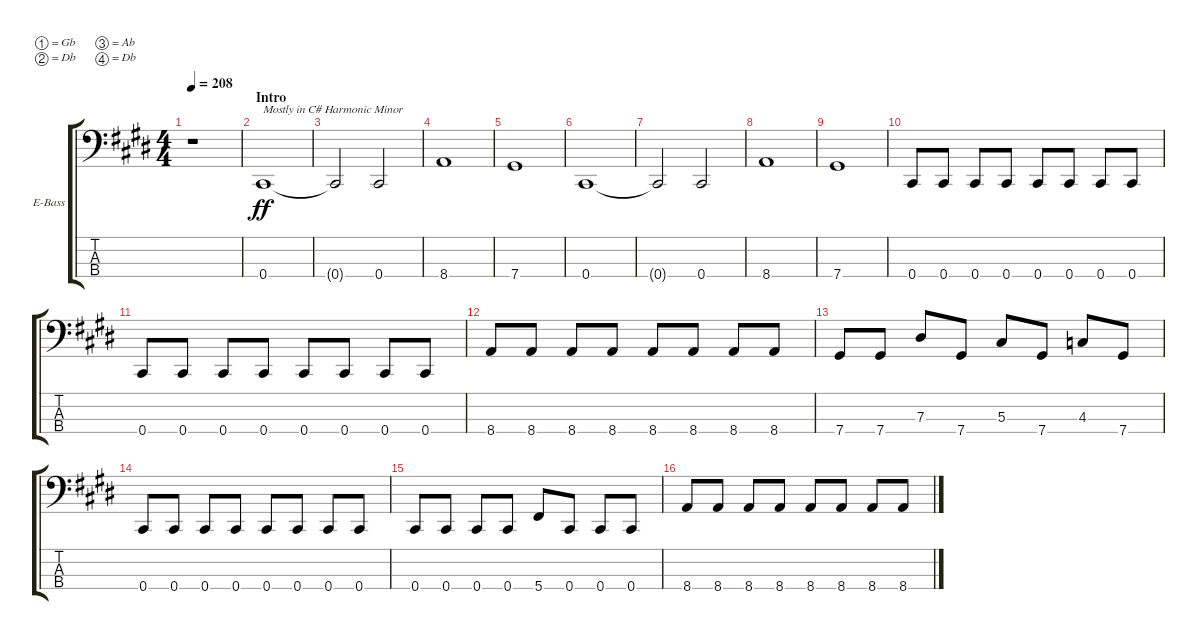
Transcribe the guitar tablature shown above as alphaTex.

\defaultSystemsLayout 4
\bracketExtendMode groupsimilarinstruments
\firstSystemTrackNameOrientation horizontal
\otherSystemsTrackNameOrientation horizontal
\track ("Brent Fox - Bass" "E-Bass") {instrument electricbassfinger}
\staff {score tabs}
\tuning (Gb2 Db2 Ab1 Db1)
\ts (4 4)
\tempo 208
\clef f4
\scale
0.509881
\ks c#minor
r.1{dy ff instrument electricbassfinger} |
\section ("" "Intro")
\scale
0.245059 0.4.1{txt "Mostly in C# Harmonic Minor"} |
\scale
0.245059 0.4{t}.2 0.4.2 |
\scale
0.333333 8.4.1 |
\scale
0.333333 7.4.1 |
\scale
0.333333 0.4.1 |
\scale
0.333333 0.4{t}.2 0.4.2 |
\scale
0.333333 8.4.1 |
\scale
0.333333 7.4.1 |
\scale
0.333333 0.4.8 0.4.8 0.4.8 0.4.8 0.4.8 0.4.8 0.4.8 0.4.8 |
\scale
0.333333 0.4.8 0.4.8 0.4.8 0.4.8 0.4.8 0.4.8 0.4.8 0.4.8 |
\scale
0.333333 8.4.8 8.4.8 8.4.8 8.4.8 8.4.8 8.4.8 8.4.8 8.4.8 |
\scale
0.333333 7.4.8 7.4.8 7.3.8 7.4.8 5.3.8 7.4.8 4.3.8 7.4.8 |
\scale
0.333333 0.4.8 0.4.8 0.4.8 0.4.8 0.4.8 0.4.8 0.4.8 0.4.8 |
\scale
0.333333 0.4.8 0.4.8 0.4.8 0.4.8 5.4.8 0.4.8 0.4.8 0.4.8 |
8.4.8 8.4.8 8.4.8 8.4.8 8.4.8 8.4.8 8.4.8 8.4.8
